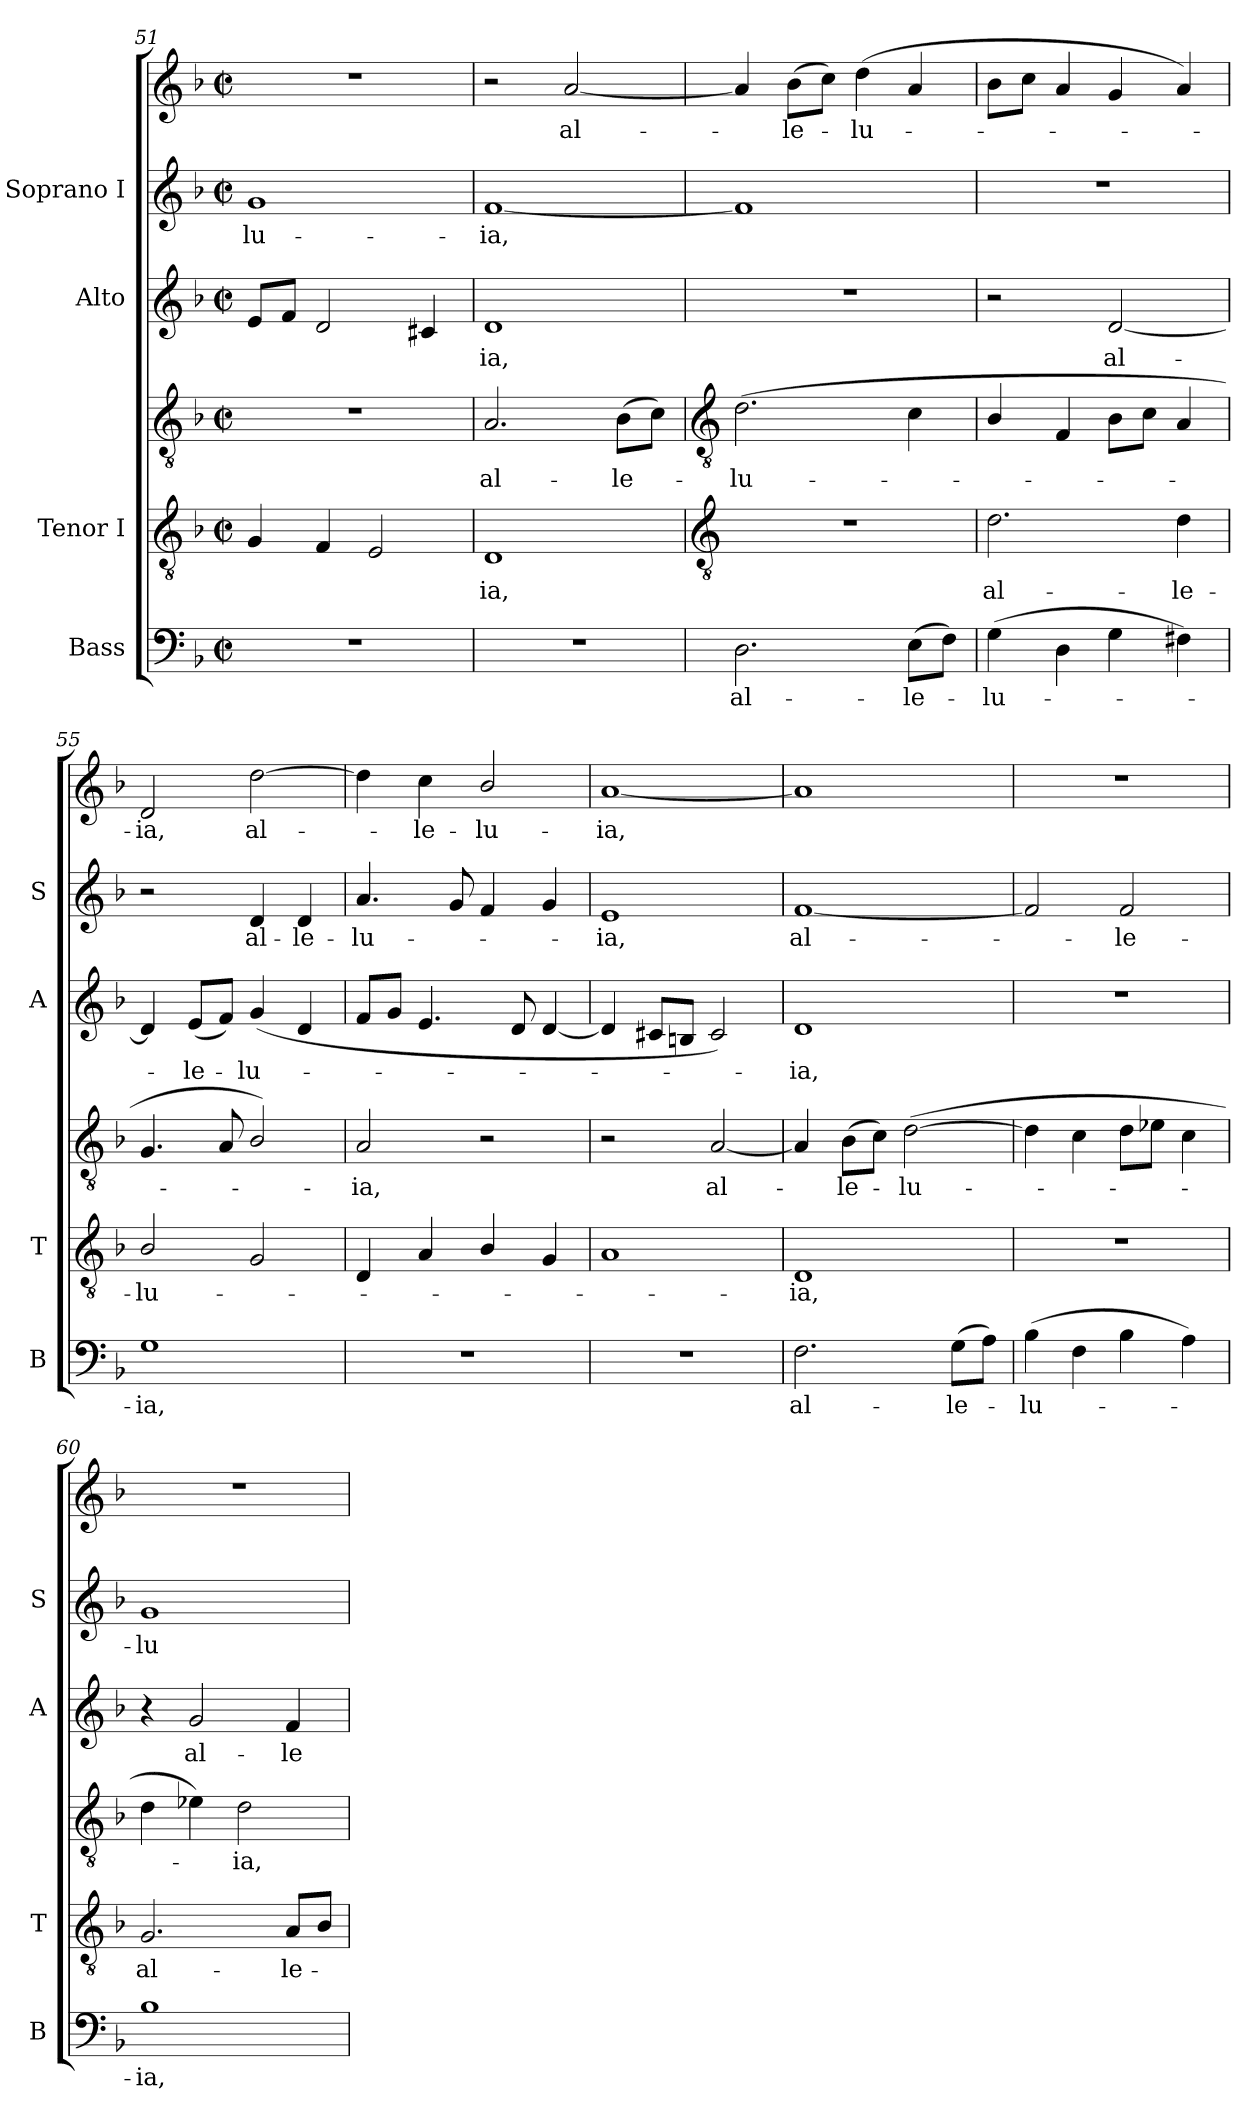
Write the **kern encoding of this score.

**kern	**text	**kern	**text	**kern	**text	**kern	**text	**kern	**text	**kern	**text
*part4	*part4	*part3	*part3	*part3	*part3	*part2	*part2	*part1	*part1	*part1	*part1
*staff6	*staff6	*staff5	*staff5	*staff4	*staff4	*staff3	*staff3	*staff2	*staff2	*staff1	*staff1
*I"Bass	*	*I"Tenor I	*	*	*	*I"Alto	*	*I"Soprano I	*	*	*
*I'B	*	*I'T	*	*	*	*I'A	*	*I'S	*	*	*
*clefF4	*	*clefGv2	*	*clefGv2	*	*clefG2	*	*clefG2	*	*clefG2	*
*k[b-]	*	*k[b-]	*	*k[b-]	*	*k[b-]	*	*k[b-]	*	*k[b-]	*
*F:	*	*F:	*	*F:	*	*F:	*	*F:	*	*F:	*
*M2/2	*	*M2/2	*	*M2/2	*	*M2/2	*	*M2/2	*	*M2/2	*
*met(c|)	*	*met(c|)	*	*met(c|)	*	*met(c|)	*	*met(c|)	*	*met(c|)	*
=51	=51	=51	=51	=51	=51	=51	=51	=51	=51	=51	=51
!	!	!	!	!	!	!	!	!	!LO:LY:b	!	!
1r	.	4G	.	1r	.	8eL	.	1g	-lu-	1r	.
.	.	.	.	.	.	8fJ	.	.	.	.	.
.	.	4F	.	.	.	2d	.	.	.	.	.
.	.	2E	.	.	.	.	.	.	.	.	.
.	.	.	.	.	.	4c#X	.	.	.	.	.
=52	=52	=52	=52	=52	=52	=52	=52	=52	=52	=52	=52
!	!	!	!LO:LY:b	!	!LO:LY:b	!	!LO:LY:b	!	!LO:LY:b	!	!
1r	.	1D	ia,	2.A	al-	1d	ia,	[1f	ia,	2r	.
!	!	!	!	!	!	!	!	!	!	!	!LO:LY:b
.	.	.	.	.	.	.	.	.	.	[2a	-al-
!	!	!	!	!	!LO:LY:b	!	!	!	!	!	!
.	.	.	.	(>8B-L	-le-	.	.	.	.	.	.
.	.	.	.	8cJ)	.	.	.	.	.	.	.
!!LO:LB:g=z
=53	=53	=53	=53	=53	=53	=53	=53	=53	=53	=53	=53
*	*	*clefGv2	*	*clefGv2	*	*	*	*	*	*	*
!	!LO:LY:b	!	!	!	!LO:LY:b	!	!	!	!	!	!
2.D	al-	1r	.	(<2.d	lu-	1r	.	1f]	.	4a]	.
!	!	!	!	!	!	!	!	!	!	!	!LO:LY:b
.	.	.	.	.	.	.	.	.	.	(>8b-L	le-
.	.	.	.	.	.	.	.	.	.	8ccJ)	.
!	!	!	!	!	!	!	!	!	!	!	!LO:LY:b
.	.	.	.	.	.	.	.	.	.	(<4dd	lu-
!	!LO:LY:b	!	!	!	!	!	!	!	!	!	!
(>8EL	-le-	.	.	4c	.	.	.	.	.	4a	.
8FJ)	.	.	.	.	.	.	.	.	.	.	.
=54	=54	=54	=54	=54	=54	=54	=54	=54	=54	=54	=54
!	!LO:LY:b	!	!LO:LY:b	!	!	!	!	!	!	!	!
(>4G	lu-	2.d	al-	4B-/	.	2r	.	1r	.	8b-L	.
.	.	.	.	.	.	.	.	.	.	8ccJ	.
4D	.	.	.	4F	.	.	.	.	.	4a	.
!	!	!	!	!	!	!	!LO:LY:b	!	!	!	!
4G	.	.	.	8B-L	.	[2d	al-	.	.	4g	.
.	.	.	.	8cJ	.	.	.	.	.	.	.
!	!	!	!LO:LY:b	!	!	!	!	!	!	!	!
4F#X)	.	4d	-le-	4A	.	.	.	.	.	4a)	.
=55	=55	=55	=55	=55	=55	=55	=55	=55	=55	=55	=55
!	!LO:LY:b	!	!LO:LY:b	!	!	!	!	!	!	!	!LO:LY:b
1G	ia,	2B-/	-lu-	4.G	.	4d]	.	2r	.	2d	ia,
!	!	!	!	!	!	!	!LO:LY:b	!	!	!	!
.	.	.	.	.	.	(<8eL	le-	.	.	.	.
.	.	.	.	8A	.	8fJ)	.	.	.	.	.
!	!	!	!	!	!	!	!LO:LY:b	!	!LO:LY:b	!	!LO:LY:b
.	.	2G	.	2B-/)	.	(<4g	lu-	4d	al-	[2dd	al-
!	!	!	!	!	!	!	!	!	!LO:LY:b	!	!
.	.	.	.	.	.	4d	.	4d	-le-	.	.
=56	=56	=56	=56	=56	=56	=56	=56	=56	=56	=56	=56
!	!	!	!	!	!LO:LY:b	!	!	!	!LO:LY:b	!	!
1r	.	4D	.	2A	ia,	8fL	.	4.a	-lu-	4dd]	.
.	.	.	.	.	.	8gJ	.	.	.	.	.
!	!	!	!	!	!	!	!	!	!	!	!LO:LY:b
.	.	4A	.	.	.	4.e	.	.	.	4cc	-le-
.	.	.	.	.	.	.	.	8g	.	.	.
!	!	!	!	!	!	!	!	!	!	!	!LO:LY:b
.	.	4B-/	.	2r	.	.	.	4f	.	2b-/	-lu-
.	.	.	.	.	.	8d	.	.	.	.	.
.	.	4G	.	.	.	[4d	.	4g	.	.	.
=57	=57	=57	=57	=57	=57	=57	=57	=57	=57	=57	=57
!	!	!	!	!	!	!	!	!	!LO:LY:b	!	!LO:LY:b
1r	.	1A	.	2r	.	4d]	.	1e	ia,	[1a	ia,
.	.	.	.	.	.	8c#XL	.	.	.	.	.
.	.	.	.	.	.	8BnJ	.	.	.	.	.
!	!	!	!	!	!LO:LY:b	!	!	!	!	!	!
.	.	.	.	[2A	al-	2c#)	.	.	.	.	.
=58	=58	=58	=58	=58	=58	=58	=58	=58	=58	=58	=58
!	!LO:LY:b	!	!LO:LY:b	!	!	!	!LO:LY:b	!	!LO:LY:b	!	!
2.F	al-	1D	ia,	4A]	.	1d	ia,	[1f	al-	1a]	.
!	!	!	!	!	!LO:LY:b	!	!	!	!	!	!
.	.	.	.	(>8B-L	le-	.	.	.	.	.	.
.	.	.	.	8cJ)	.	.	.	.	.	.	.
!	!	!	!	!	!LO:LY:b	!	!	!	!	!	!
.	.	.	.	(>[2d	lu-	.	.	.	.	.	.
!	!LO:LY:b	!	!	!	!	!	!	!	!	!	!
(>8GL	-le-	.	.	.	.	.	.	.	.	.	.
8AJ)	.	.	.	.	.	.	.	.	.	.	.
=59	=59	=59	=59	=59	=59	=59	=59	=59	=59	=59	=59
!	!LO:LY:b	!	!	!	!	!	!	!	!	!	!
(>4B-	lu-	1r	.	4d]	.	1r	.	2f]	.	1r	.
4F	.	.	.	4c	.	.	.	.	.	.	.
!	!	!	!	!	!	!	!	!	!LO:LY:b	!	!
4B-	.	.	.	8dL	.	.	.	2f	le-	.	.
.	.	.	.	8e-XJ	.	.	.	.	.	.	.
4A)	.	.	.	4c	.	.	.	.	.	.	.
=60	=60	=60	=60	=60	=60	=60	=60	=60	=60	=60	=60
!	!LO:LY:b	!	!LO:LY:b	!	!	!	!	!	!LO:LY:b	!	!
1B-	ia,	2.G	al-	4d	.	4r	.	1g	-lu-	1r	.
!	!	!	!	!	!	!	!LO:LY:b	!	!	!	!
.	.	.	.	4e-X)	.	2g	al-	.	.	.	.
!	!	!	!	!	!LO:LY:b	!	!	!	!	!	!
.	.	.	.	2d	ia,	.	.	.	.	.	.
!	!	!	!LO:LY:b	!	!	!	!LO:LY:b	!	!	!	!
.	.	8AL	-le-	.	.	4f	-le-	.	.	.	.
.	.	8B-J	.	.	.	.	.	.	.	.	.
=	=	=	=	=	=	=	=	=	=	=	=
*-	*-	*-	*-	*-	*-	*-	*-	*-	*-	*-	*-
